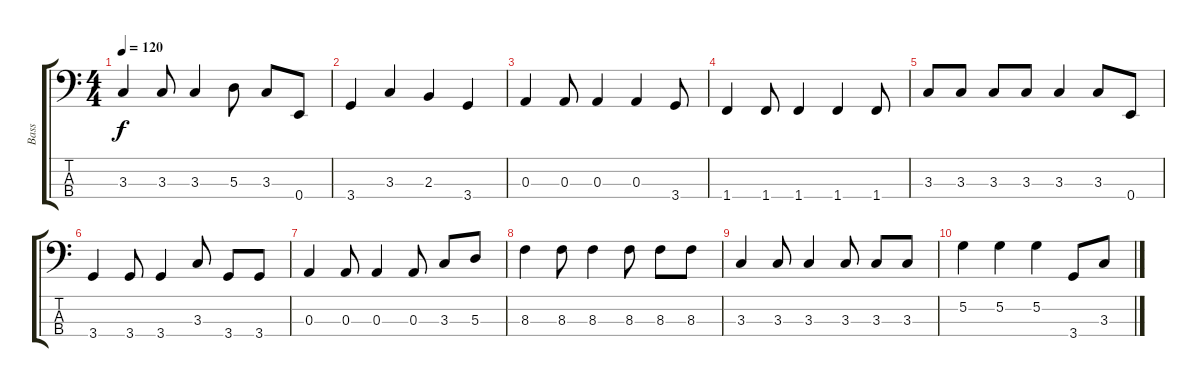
\track ("Bass" "Bass") {instrument electricbassfinger}
\staff {score tabs}
\tuning (G2 D2 A1 E1) {hide}
\ts (4 4)
\tempo 120
\clef f4
\ks c
3.3.4{dy f} 3.3.8 3.3.4 5.3.8 3.3.8 0.4.8 |
3.4.4 3.3.4 2.3.4 3.4.4 |
0.3.4 0.3.8 0.3.4 0.3.4 3.4.8 |
1.4.4 1.4.8 1.4.4 1.4.4 1.4.8 |
3.3.8 3.3.8 3.3.8 3.3.8 3.3.4 3.3.8 0.4.8 |
3.4.4 3.4.8 3.4.4 3.3.8 3.4.8 3.4.8 |
0.3.4 0.3.8 0.3.4 0.3.8 3.3.8 5.3.8 |
8.3.4 8.3.8 8.3.4 8.3.8 8.3.8 8.3.8 |
3.3.4 3.3.8 3.3.4 3.3.8 3.3.8 3.3.8 |
5.2.4 5.2.4 5.2.4 3.4.8 3.3.8
